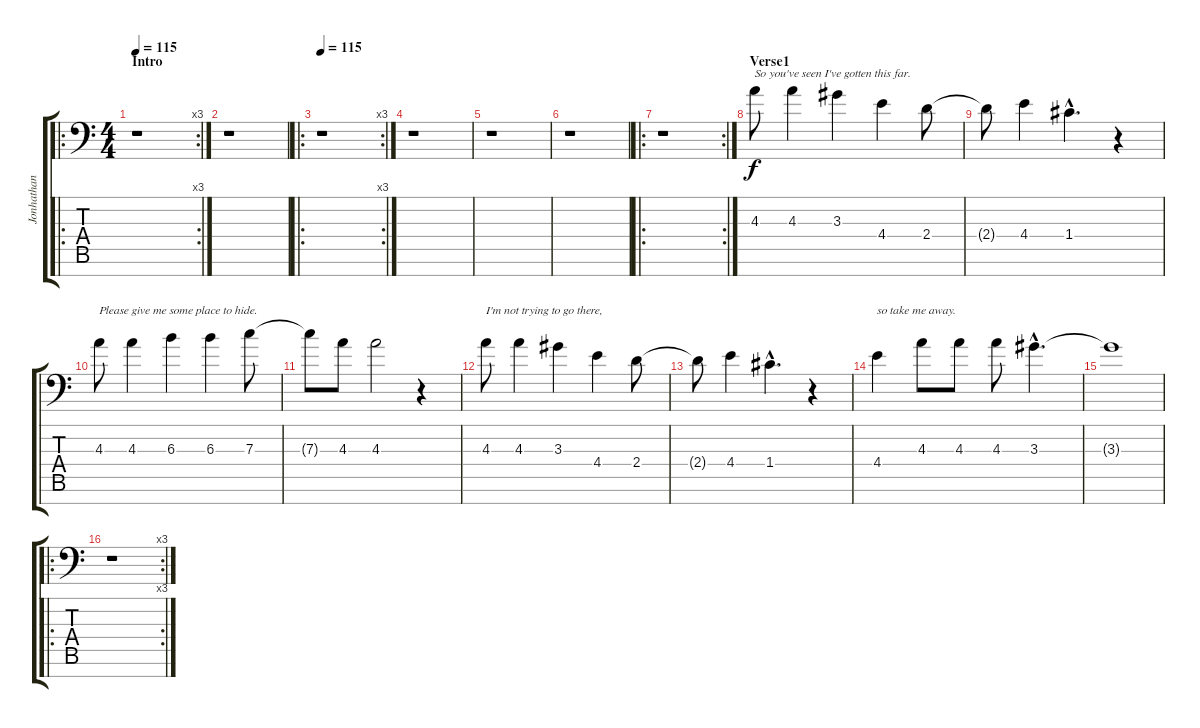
\track ("Jonhathan Davis - Vocals" "Jonhathan ") {instrument electricguitarmuted}
\staff {score tabs}
\tuning (D4 A3 F3 C3 G2 D2 A1) {hide}
\ro
\rc 3
\ts (4 4)
\section ("" "Intro")
\tempo 115
\clef f4
\ks c
r.1{dy f instrument electricguitarmuted} |
r.1 |
\ro
\rc 3
\tempo 115
r.1 |
r.1 |
r.1 |
r.1 |
\ro
\rc 2
r.1 |
\section ("" "Verse1")
4.3.8{txt "So you've seen I've gotten this far." volume 16 instrument electricguitarmuted} 4.3.4 3.3.4 4.4.4 2.4.8 |
2.4{t}.8 4.4.4 1.4{hac}.4{d} r.4 |
4.3.8{txt "Please give me some place to hide."} 4.3.4 6.3.4 6.3.4 7.3.8 |
7.3{t}.8 4.3.8 4.3.2 r.4 |
4.3.8{txt "I'm not trying to go there,"} 4.3.4 3.3.4 4.4.4 2.4.8 |
2.4{t}.8 4.4.4 1.4{hac}.4{d} r.4 |
4.4.4{txt "so take me away."} 4.3.8 4.3.8 4.3.8 3.3{hac}.4{d} |
3.3{t}.1 |
\ro
\rc 3
r.1
